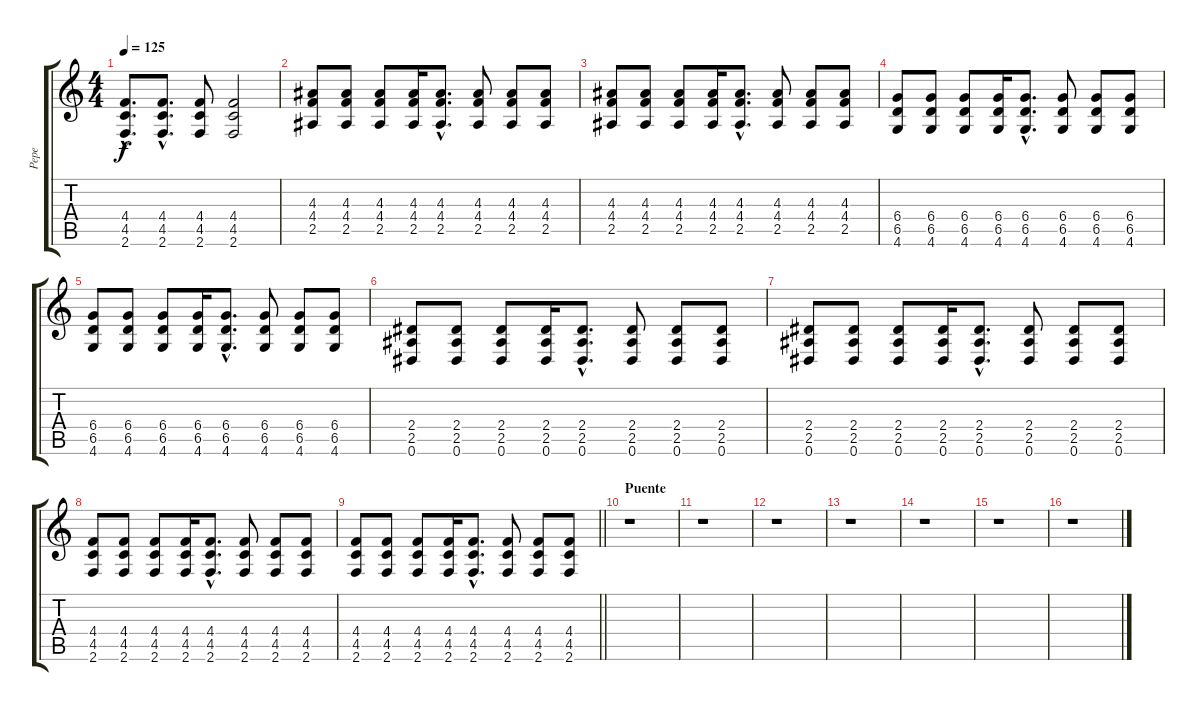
\track ("Pepe" "Pepe") {instrument overdrivenguitar}
\staff {score tabs}
\tuning (Eb4 Bb3 Gb3 Db3 Ab2 Eb2) {hide}
\ts (4 4)
\tempo 125
\clef g2
\ks c
(4.4{hac} 4.5{hac} 2.6{hac}).8{d dy f} (4.4{hac} 4.5{hac} 2.6{hac}).8{d} (4.4 4.5 2.6).8 (4.4 4.5 2.6).2 |
(4.3 4.4 2.5).8{volume 12} (4.3 4.4 2.5).8 (4.3 4.4 2.5).8 (4.3 4.4 2.5).16 (4.3{hac} 4.4{hac} 2.5{hac}).8{d} (4.3 4.4 2.5).8 (4.3 4.4 2.5).8 (4.3 4.4 2.5).8 |
(4.3 4.4 2.5).8 (4.3 4.4 2.5).8 (4.3 4.4 2.5).8 (4.3 4.4 2.5).16 (4.3{hac} 4.4{hac} 2.5{hac}).8{d} (4.3 4.4 2.5).8 (4.3 4.4 2.5).8 (4.3 4.4 2.5).8 |
(6.4 6.5 4.6).8 (6.4 6.5 4.6).8 (6.4 6.5 4.6).8 (6.4 6.5 4.6).16 (6.4{hac} 6.5{hac} 4.6{hac}).8{d} (6.4 6.5 4.6).8 (6.4 6.5 4.6).8 (6.4 6.5 4.6).8 |
(6.4 6.5 4.6).8 (6.4 6.5 4.6).8 (6.4 6.5 4.6).8 (6.4 6.5 4.6).16 (6.4{hac} 6.5{hac} 4.6{hac}).8{d} (6.4 6.5 4.6).8 (6.4 6.5 4.6).8 (6.4 6.5 4.6).8 |
(2.4 2.5 0.6).8 (2.4 2.5 0.6).8 (2.4 2.5 0.6).8 (2.4 2.5 0.6).16 (2.4{hac} 2.5{hac} 0.6{hac}).8{d} (2.4 2.5 0.6).8 (2.4 2.5 0.6).8 (2.4 2.5 0.6).8 |
(2.4 2.5 0.6).8 (2.4 2.5 0.6).8 (2.4 2.5 0.6).8 (2.4 2.5 0.6).16 (2.4{hac} 2.5{hac} 0.6{hac}).8{d} (2.4 2.5 0.6).8 (2.4 2.5 0.6).8 (2.4 2.5 0.6).8 |
(4.4 4.5 2.6).8 (4.4 4.5 2.6).8 (4.4 4.5 2.6).8 (4.4 4.5 2.6).16 (4.4{hac} 4.5{hac} 2.6{hac}).8{d} (4.4 4.5 2.6).8 (4.4 4.5 2.6).8 (4.4 4.5 2.6).8 |
\barLineRight lightlight
(4.4 4.5 2.6).8 (4.4 4.5 2.6).8 (4.4 4.5 2.6).8 (4.4 4.5 2.6).16 (4.4{hac} 4.5{hac} 2.6{hac}).8{d} (4.4 4.5 2.6).8 (4.4 4.5 2.6).8 (4.4 4.5 2.6).8 |
\section ("" "Puente")
r.1 |
r.1 |
r.1 |
r.1 |
r.1 |
r.1 |
r.1
